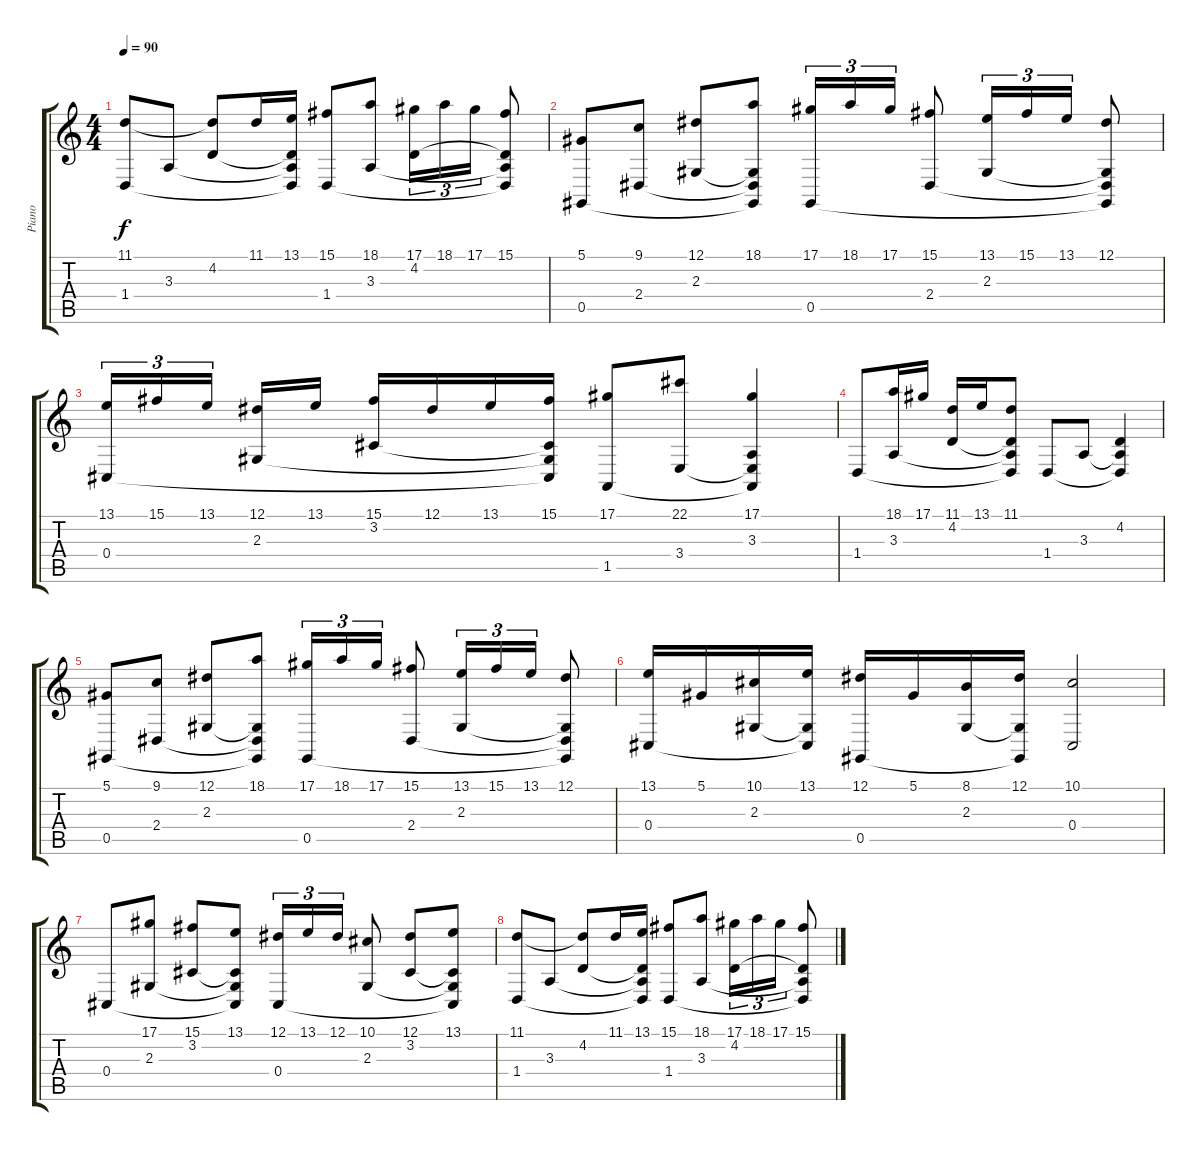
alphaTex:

\track ("Piano" "Piano") {instrument brightacousticpiano}
\staff {score tabs}
\tuning (Eb4 Bb3 Gb3 Db3 Ab2 Eb2) {hide}
\ts (4 4)
\tempo 90
\clef g2
\ks c
(11.1 1.4).8{dy f} 3.3.8 (11.1{t} 4.2).8 11.1.16 (13.1 4.2{t} 3.3{t} 1.4{t}).16 (15.1 1.4).8 (18.1 3.3).8 (17.1 4.2).16{tu (3 2)} 18.1.16{tu (3 2)} 17.1.16{tu (3 2)} (15.1 4.2{t} 3.3{t} 1.4{t}).8 |
(5.1 0.5).8 (9.1 2.4).8 (12.1 2.3).8 (18.1 2.3{t} 2.4{t} 0.5{t}).8 (17.1 0.5).16{tu (3 2)} 18.1.16{tu (3 2)} 17.1.16{tu (3 2)} (15.1 2.4).8 (13.1 2.3).16{tu (3 2)} 15.1.16{tu (3 2)} 13.1.16{tu (3 2)} (12.1 2.3{t} 2.4{t} 0.5{t}).8 |
(13.1 0.4).16{tu (3 2)} 15.1.16{tu (3 2)} 13.1.16{tu (3 2)} (12.1 2.3).16 13.1.16 (15.1 3.2).16 12.1.16 13.1.16 (15.1 3.2{t} 2.3{t} 0.4{t}).16 (17.1 1.5).8 (22.1 3.4).8 (17.1 3.3 3.4{t} 1.5{t}).4 |
1.4.8 (18.1 3.3).16 17.1.16 (11.1 4.2).16 13.1.16 (11.1 4.2{t} 3.3{t} 1.4{t}).8 1.4.8 3.3.8 (4.2 3.3{t} 1.4{t}).4 |
(5.1 0.5).8 (9.1 2.4).8 (12.1 2.3).8 (18.1 2.3{t} 2.4{t} 0.5{t}).8 (17.1 0.5).16{tu (3 2)} 18.1.16{tu (3 2)} 17.1.16{tu (3 2)} (15.1 2.4).8 (13.1 2.3).16{tu (3 2)} 15.1.16{tu (3 2)} 13.1.16{tu (3 2)} (12.1 2.3{t} 2.4{t} 0.5{t}).8 |
(13.1 0.4).16 5.1.16 (10.1 2.3).16 (13.1 2.3{t} 0.4{t}).16 (12.1 0.5).16 5.1.16 (8.1 2.3).16 (12.1 2.3{t} 0.5{t}).16 (10.1 0.4).2 |
0.4.8 (17.1 2.3).8 (15.1 3.2).8 (13.1 3.2{t} 2.3{t} 0.4{t}).8 (12.1 0.4).16{tu (3 2)} 13.1.16{tu (3 2)} 12.1.16{tu (3 2)} (10.1 2.3).8 (12.1 3.2).8 (13.1 3.2{t} 2.3{t} 0.4{t}).8 |
(11.1 1.4).8 3.3.8 (11.1{t} 4.2).8 11.1.16 (13.1 4.2{t} 3.3{t} 1.4{t}).16 (15.1 1.4).8 (18.1 3.3).8 (17.1 4.2).16{tu (3 2)} 18.1.16{tu (3 2)} 17.1.16{tu (3 2)} (15.1 4.2{t} 3.3{t} 1.4{t}).8
